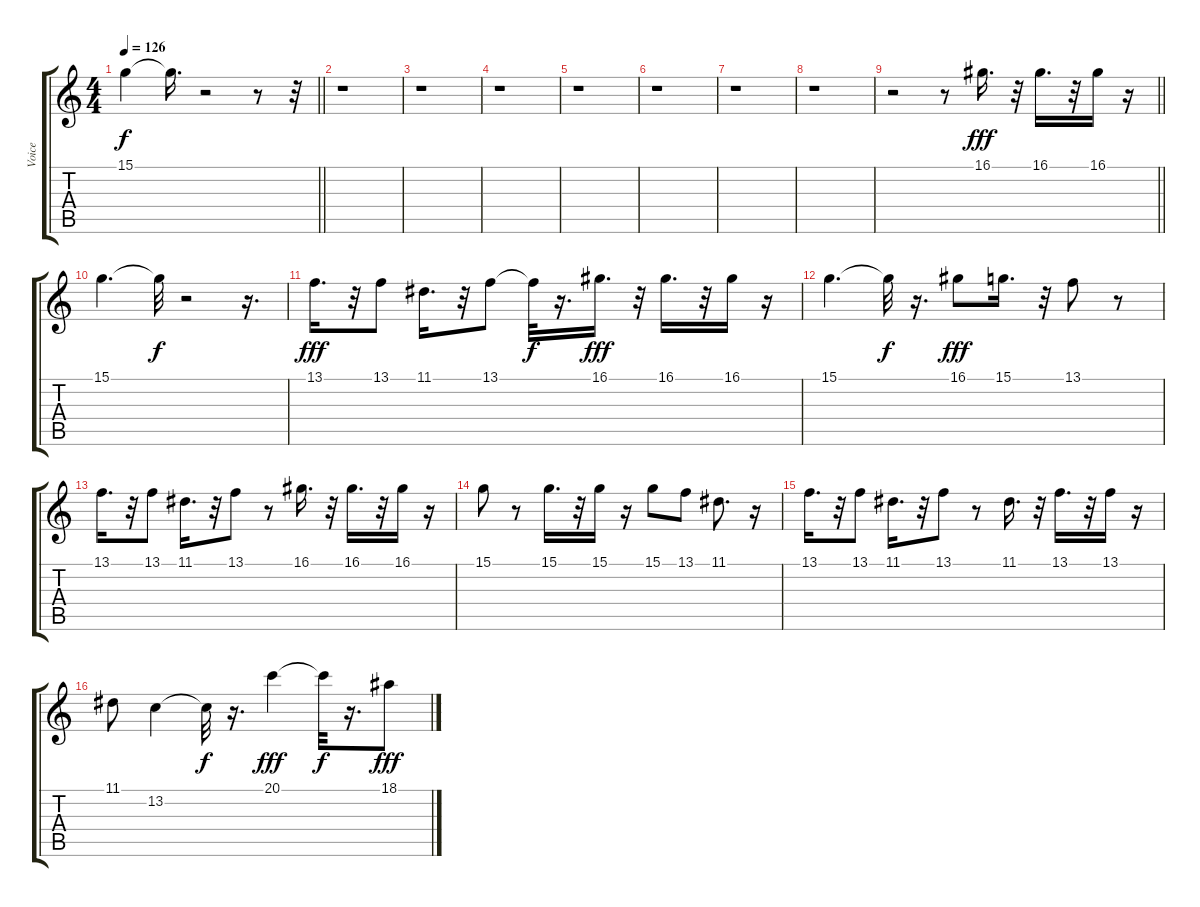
\track ("Voice" "Voice") {instrument pad1newage}
\staff {score tabs}
\tuning (E4 B3 G3 D3 A2 E2) {hide}
\ts (4 4)
\tempo 126
\clef g2
\barLineRight lightlight
\ks c
15.1{t}.4{dy f} 15.1{t}.16{d} r.2 r.8 r.32 |
r.1 |
r.1 |
r.1 |
r.1 |
r.1 |
r.1 |
r.1 |
\barLineRight lightlight
r.2 r.8 16.1.16{d dy fff} r.32 16.1.16{d} r.32 16.1.16 r.16 |
15.1.4{d} 15.1{t}.32{dy f} r.2 r.16{d} |
13.1.16{d dy fff} r.32 13.1.8 11.1.16{d} r.32 13.1.8 13.1{t}.32{dy f} r.16{d} 16.1.16{d dy fff} r.32 16.1.16{d} r.32 16.1.16 r.16 |
15.1.4{d} 15.1{t}.32{dy f} r.16{d} 16.1.8{dy fff} 15.1.16{d} r.32 13.1.8 r.8 |
13.1.16{d} r.32 13.1.8 11.1.16{d} r.32 13.1.8 r.8 16.1.16{d} r.32 16.1.16{d} r.32 16.1.16 r.16 |
15.1.8 r.8 15.1.16{d} r.32 15.1.16 r.16 15.1.8 13.1.8 11.1.8{d} r.16 |
13.1.16{d} r.32 13.1.8 11.1.16{d} r.32 13.1.8 r.8 11.1.16{d} r.32 13.1.16{d} r.32 13.1.16 r.16 |
11.1.8 13.2.4 13.2{t}.32{dy f} r.16{d} 20.1.4{dy fff} 20.1{t}.32{dy f} r.16{d} 18.1.8{dy fff}
